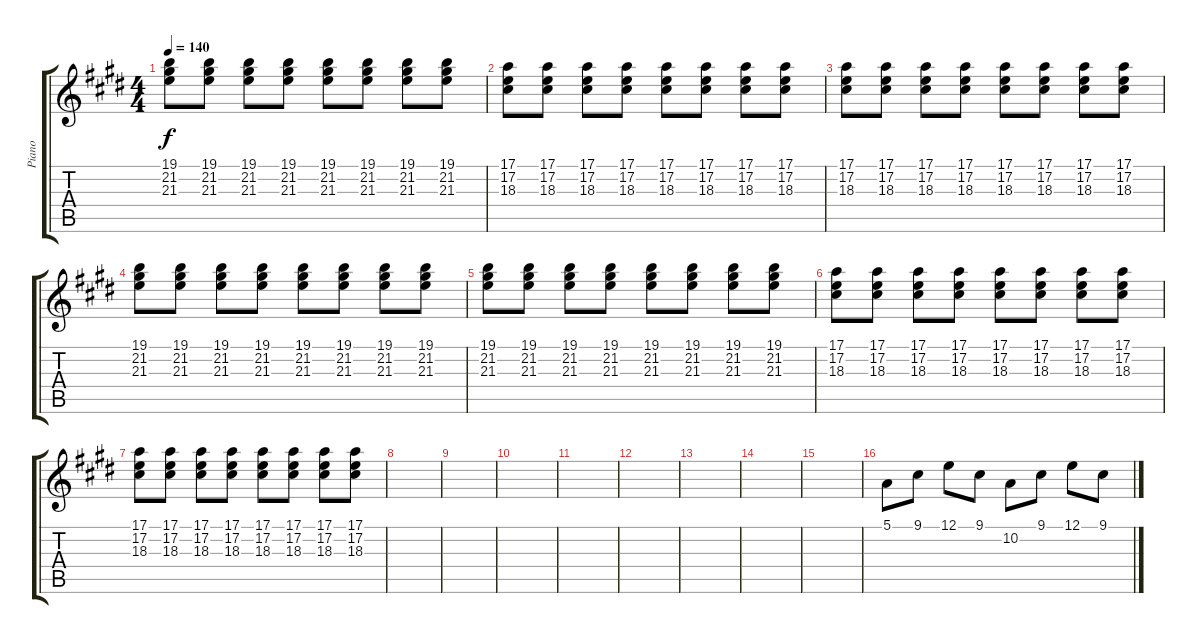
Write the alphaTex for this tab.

\track ("Piano" "Piano") {instrument brightacousticpiano}
\staff {score tabs}
\tuning (E4 B3 G3 D3 A2 E2) {hide}
\ts (4 4)
\tempo 140
\clef g2
\ks e
(19.1 21.2 21.3).8{dy f} (19.1 21.2 21.3).8 (19.1 21.2 21.3).8 (19.1 21.2 21.3).8 (19.1 21.2 21.3).8 (19.1 21.2 21.3).8 (19.1 21.2 21.3).8 (19.1 21.2 21.3).8 |
(17.1 17.2 18.3).8 (17.1 17.2 18.3).8 (17.1 17.2 18.3).8 (17.1 17.2 18.3).8 (17.1 17.2 18.3).8 (17.1 17.2 18.3).8 (17.1 17.2 18.3).8 (17.1 17.2 18.3).8 |
(17.1 17.2 18.3).8 (17.1 17.2 18.3).8 (17.1 17.2 18.3).8 (17.1 17.2 18.3).8 (17.1 17.2 18.3).8 (17.1 17.2 18.3).8 (17.1 17.2 18.3).8 (17.1 17.2 18.3).8 |
(19.1 21.2 21.3).8 (19.1 21.2 21.3).8 (19.1 21.2 21.3).8 (19.1 21.2 21.3).8 (19.1 21.2 21.3).8 (19.1 21.2 21.3).8 (19.1 21.2 21.3).8 (19.1 21.2 21.3).8 |
(19.1 21.2 21.3).8 (19.1 21.2 21.3).8 (19.1 21.2 21.3).8 (19.1 21.2 21.3).8 (19.1 21.2 21.3).8 (19.1 21.2 21.3).8 (19.1 21.2 21.3).8 (19.1 21.2 21.3).8 |
(17.1 17.2 18.3).8 (17.1 17.2 18.3).8 (17.1 17.2 18.3).8 (17.1 17.2 18.3).8 (17.1 17.2 18.3).8 (17.1 17.2 18.3).8 (17.1 17.2 18.3).8 (17.1 17.2 18.3).8 |
(17.1 17.2 18.3).8 (17.1 17.2 18.3).8 (17.1 17.2 18.3).8 (17.1 17.2 18.3).8 (17.1 17.2 18.3).8 (17.1 17.2 18.3).8 (17.1 17.2 18.3).8 (17.1 17.2 18.3).8 |
|
|
|
|
|
|
|
|
5.1.8 9.1.8 12.1.8 9.1.8 10.2.8 9.1.8 12.1.8 9.1.8
